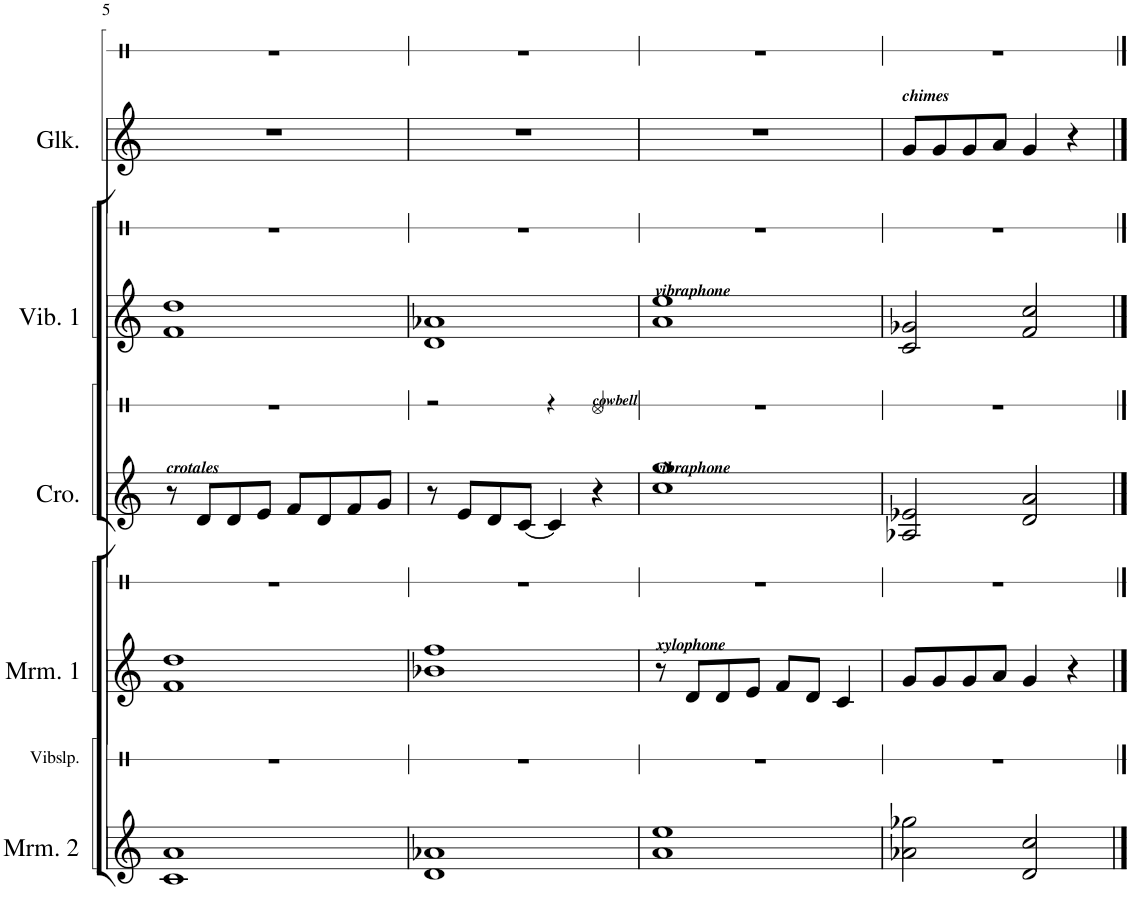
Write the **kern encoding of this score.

**kern	**kern	**kern	**kern	**kern	**kern	**kern	**kern	**kern	**kern
*part10	*part9	*part8	*part7	*part6	*part5	*part4	*part3	*part2	*part1
*staff10	*staff9	*staff8	*staff7	*staff6	*staff5	*staff4	*staff3	*staff2	*staff1
*I"Marimba 2	*I"Drumset	*I"Marimba 1	*I"Drumset	*I"Vibraphone 2	*I"Drumset	*I"Vibraphone 1	*I"Drumset	*I"Xylophone	*I"Drumset
*I'Mrm. 2	*	*I'Mrm. 1	*	*I'Vib. 2	*	*I'Vib. 1	*	*I'Xyl.	*
!!LO:PB:g=z
*clefG2	*clefX	*clefG2	*clefX	*clefG2	*clefX	*clefG2	*clefX	*clefG2	*clefX
*	*	*	*	*Trd-14c-24	*	*	*	*Trd-14c-24	*
*k[]	*k[]	*k[]	*k[]	*k[]	*k[]	*k[]	*k[]	*k[]	*k[]
*M4/4	*M4/4	*M4/4	*M4/4	*M4/4	*M4/4	*M4/4	*M4/4	*M4/4	*M4/4
=5	=5	=5	=5	=5	=5	=5	=5	=5	=5
!	!	!	!	!LO:TX:a:Bi:t=crotales	!	!	!	!	!
1c 1a	1r	1f 1dd	1r	8r	1r	1f 1dd	1r	1r	1r
.	.	.	.	8d/L	.	.	.	.	.
.	.	.	.	8d/	.	.	.	.	.
.	.	.	.	8e/J	.	.	.	.	.
.	.	.	.	8f/L	.	.	.	.	.
.	.	.	.	8d/	.	.	.	.	.
.	.	.	.	8f/	.	.	.	.	.
.	.	.	.	8g/J	.	.	.	.	.
=6	=6	=6	=6	=6	=6	=6	=6	=6	=6
1d 1a-X	1r	1b-X 1ff	1r	8r	2r	1d 1a-X	1r	1r	1r
.	.	.	.	8e/L	.	.	.	.	.
.	.	.	.	8d/	.	.	.	.	.
.	.	.	.	[8c/J	.	.	.	.	.
.	.	.	.	4c/]	4r	.	.	.	.
!	!	!	!	!	!LO:TX:b:Bi:t=cowbell	!	!	!	!
.	.	.	.	4r	4Rd/	.	.	.	.
=7	=7	=7	=7	=7	=7	=7	=7	=7	=7
!	!	!	!	!	!	!LO:TX:a:Bi:t=vibraphone	!	!	!
!	!	!	!	!LO:TX:a:Bi:t=vibraphone	!	!	!	!	!
!	!	!LO:TX:a:Bi:t=xylophone	!	!	!	!	!	!	!
1a 1ee	1r	8r	1r	1cc 1gg	1r	1a 1ee	1r	1r	1r
.	.	8d/L	.	.	.	.	.	.	.
.	.	8d/	.	.	.	.	.	.	.
.	.	8e/J	.	.	.	.	.	.	.
.	.	8f/L	.	.	.	.	.	.	.
.	.	8d/J	.	.	.	.	.	.	.
.	.	4c/	.	.	.	.	.	.	.
=8	=8	=8	=8	=8	=8	=8	=8	=8	=8
!	!	!	!	!	!	!	!	!LO:TX:a:Bi:t=chimes	!
2a-X\ 2gg-X\	1r	8g/L	1r	2A-X/ 2e-X/	1r	2c/ 2g-X/	1r	8g/L	1r
.	.	8g/	.	.	.	.	.	8g/	.
.	.	8g/	.	.	.	.	.	8g/	.
.	.	8a/J	.	.	.	.	.	8a/J	.
2d/ 2cc/	.	4g/	.	2d/ 2a/	.	2f/ 2cc/	.	4g/	.
.	.	4r	.	.	.	.	.	4r	.
==	==	==	==	==	==	==	==	==	==
*-	*-	*-	*-	*-	*-	*-	*-	*-	*-
